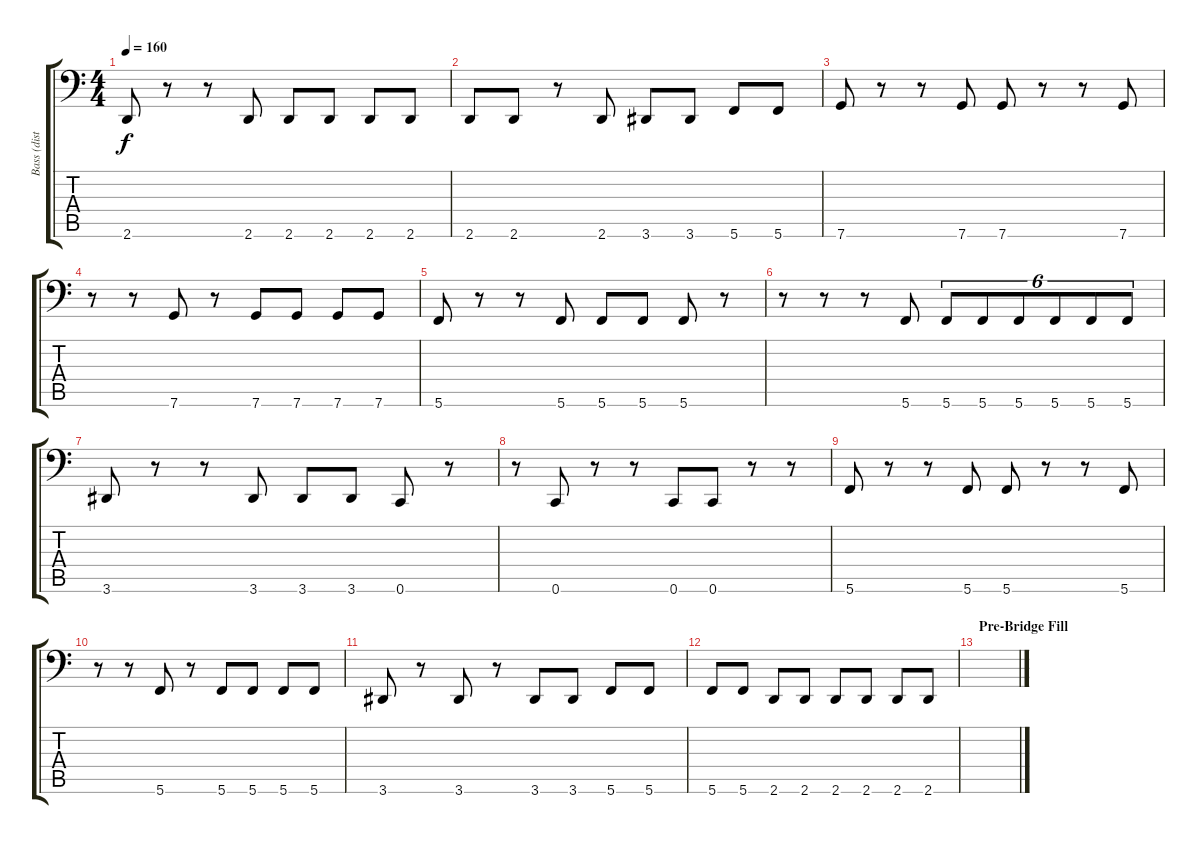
\track ("Bass (distortion)" "Bass (dist") {instrument synthbass1}
\staff {score tabs}
\tuning (D3 A2 F2 C2 G1 C1) {hide}
\ts (4 4)
\tempo 160
\clef f4
\ks c
2.6.8{dy f} r.8 r.8 2.6.8 2.6.8 2.6.8 2.6.8 2.6.8 |
2.6.8 2.6.8 r.8 2.6.8 3.6.8 3.6.8 5.6.8 5.6.8 |
7.6.8 r.8 r.8 7.6.8 7.6.8 r.8 r.8 7.6.8 |
r.8 r.8 7.6.8 r.8 7.6.8 7.6.8 7.6.8 7.6.8 |
5.6.8 r.8 r.8 5.6.8 5.6.8 5.6.8 5.6.8 r.8 |
r.8 r.8 r.8 5.6.8 5.6.8{tu (6 4)} 5.6.8{tu (6 4)} 5.6.8{tu (6 4)} 5.6.8{tu (6 4)} 5.6.8{tu (6 4)} 5.6.8{tu (6 4)} |
3.6.8 r.8 r.8 3.6.8 3.6.8 3.6.8 0.6.8 r.8 |
r.8 0.6.8 r.8 r.8 0.6.8 0.6.8 r.8 r.8 |
5.6.8 r.8 r.8 5.6.8 5.6.8 r.8 r.8 5.6.8 |
r.8 r.8 5.6.8 r.8 5.6.8 5.6.8 5.6.8 5.6.8 |
3.6.8 r.8 3.6.8 r.8 3.6.8 3.6.8 5.6.8 5.6.8 |
5.6.8 5.6.8 2.6.8 2.6.8 2.6.8 2.6.8 2.6.8 2.6.8 |
\section ("" "Pre-Bridge Fill")
